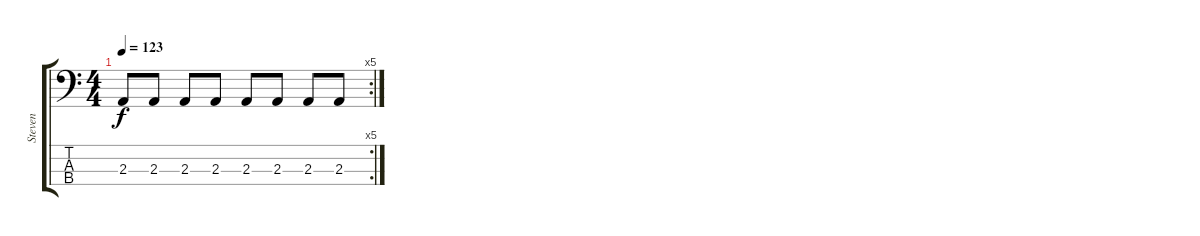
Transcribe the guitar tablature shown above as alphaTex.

\track ("Steven" "Steven") {instrument electricbasspick}
\staff {score tabs}
\tuning (F2 C2 G1 D1) {hide}
\rc 5
\ts (4 4)
\tempo 123
\clef f4
\ks c
2.3.8{dy f} 2.3.8 2.3.8 2.3.8 2.3.8 2.3.8 2.3.8 2.3.8
